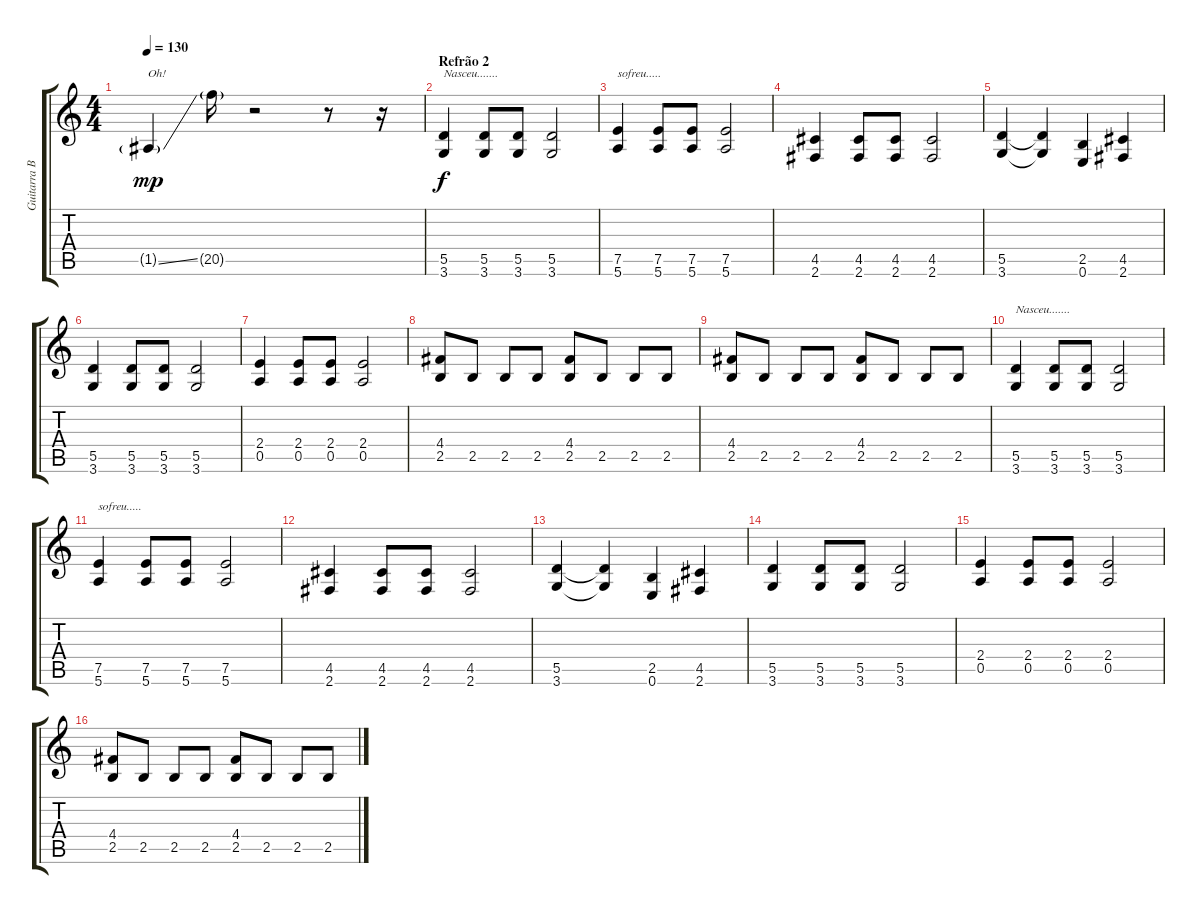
\track ("Guitarra Base" "Guitarra B") {instrument overdrivenguitar}
\staff {score tabs}
\tuning (E4 B3 G3 D3 A2 E2) {hide}
\ts (4 4)
\tempo 130
\clef g2
\ks c
1.5{ss g}.4{txt "Oh!" dy mp} 20.5{g}.16 r.2 r.8 r.16 |
\section ("" "Refrão 2")
(5.5 3.6).4{txt "Nasceu......." dy f} (5.5 3.6).8 (5.5 3.6).8 (5.5 3.6).2 |
(7.5 5.6).4{txt "sofreu....."} (7.5 5.6).8 (7.5 5.6).8 (7.5 5.6).2 |
(4.5 2.6).4 (4.5 2.6).8 (4.5 2.6).8 (4.5 2.6).2 |
(5.5 3.6).4 (5.5{t} 3.6{t}).4 (2.5 0.6).4 (4.5 2.6).4 |
(5.5 3.6).4 (5.5 3.6).8 (5.5 3.6).8 (5.5 3.6).2 |
(2.4 0.5).4 (2.4 0.5).8 (2.4 0.5).8 (2.4 0.5).2 |
(4.4 2.5).8 2.5.8 2.5.8 2.5.8 (4.4 2.5).8 2.5.8 2.5.8 2.5.8 |
(4.4 2.5).8 2.5.8 2.5.8 2.5.8 (4.4 2.5).8 2.5.8 2.5.8 2.5.8 |
(5.5 3.6).4{txt "Nasceu......."} (5.5 3.6).8 (5.5 3.6).8 (5.5 3.6).2 |
(7.5 5.6).4{txt "sofreu....."} (7.5 5.6).8 (7.5 5.6).8 (7.5 5.6).2 |
(4.5 2.6).4 (4.5 2.6).8 (4.5 2.6).8 (4.5 2.6).2 |
(5.5 3.6).4 (5.5{t} 3.6{t}).4 (2.5 0.6).4 (4.5 2.6).4 |
(5.5 3.6).4 (5.5 3.6).8 (5.5 3.6).8 (5.5 3.6).2 |
(2.4 0.5).4 (2.4 0.5).8 (2.4 0.5).8 (2.4 0.5).2 |
(4.4 2.5).8 2.5.8 2.5.8 2.5.8 (4.4 2.5).8 2.5.8 2.5.8 2.5.8
